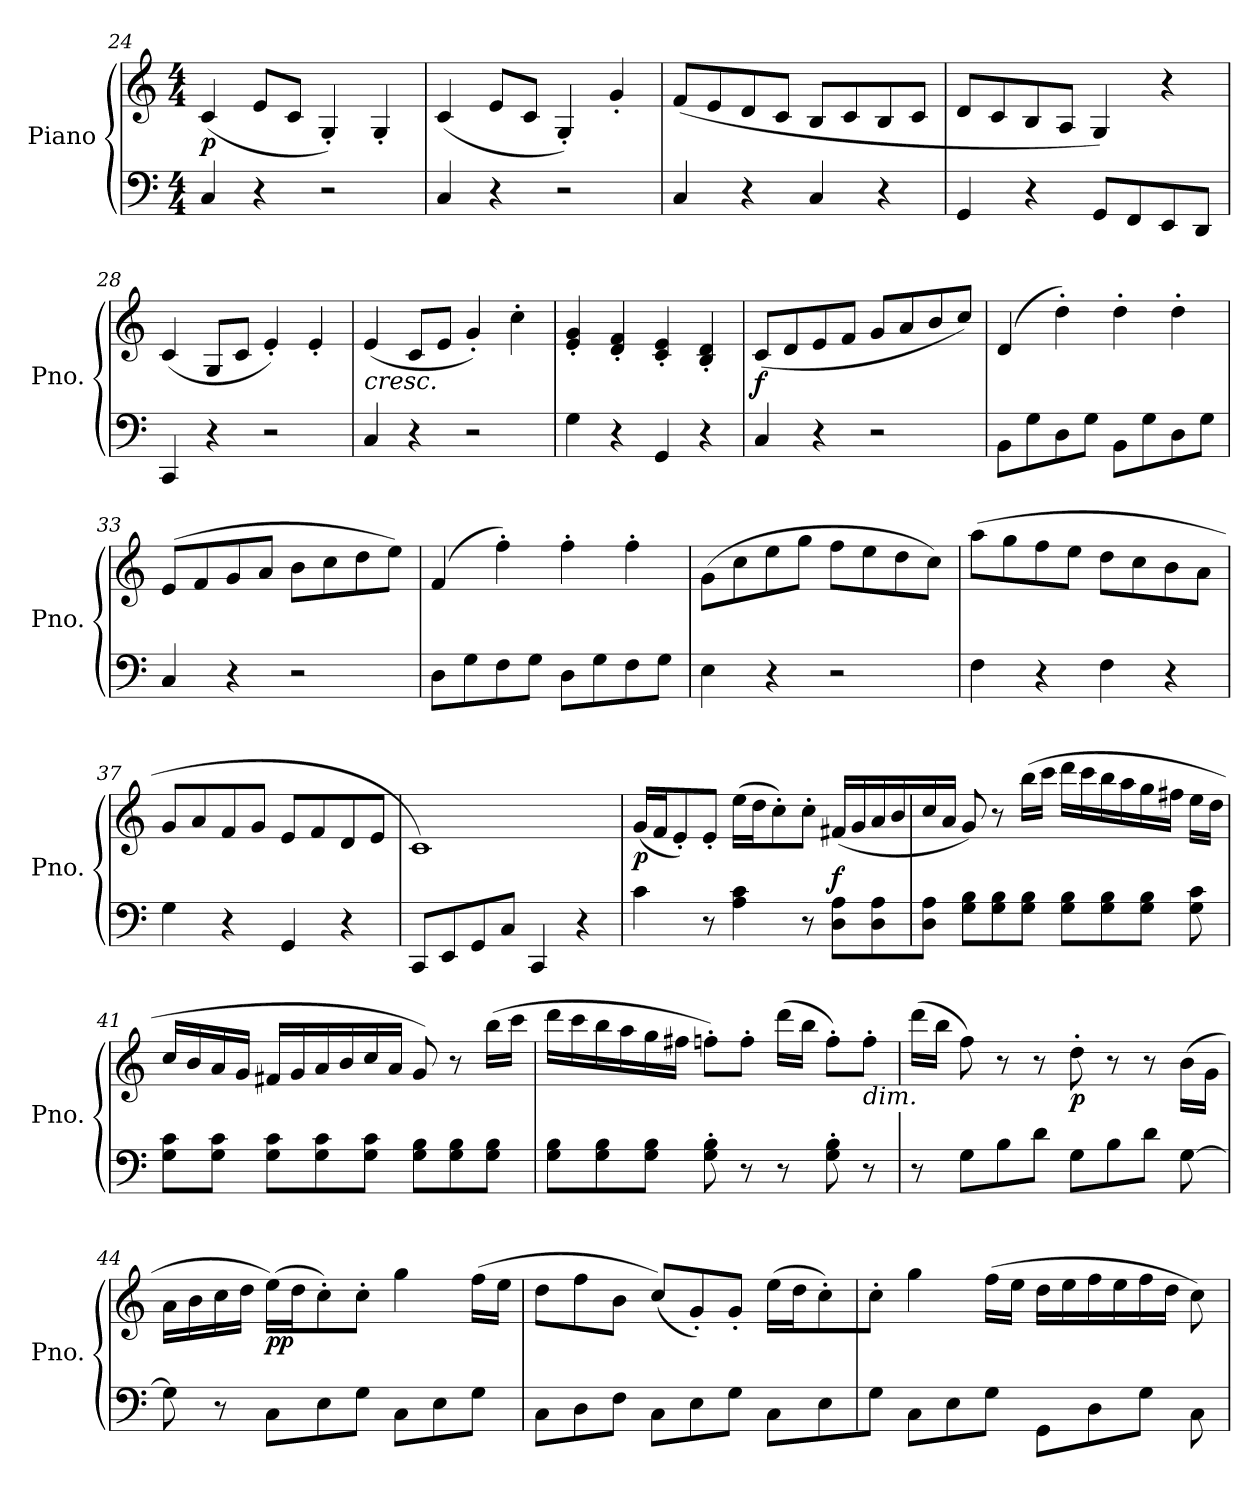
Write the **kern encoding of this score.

**kern	**kern	**dynam
*part1	*part1	*part1
*staff2	*staff1	*staff1/2
*I"Piano	*	*
*I'Pno.	*	*
*clefF4	*clefG2	*
*k[]	*k[]	*
*M4/4	*M4/4	*
=24	=24	=24
!	!	!LO:DY:b
4C/	(<4c/	p
4r	8e/L	.
.	8c/J	.
2r	4G'/)	.
.	4G'/	.
=25	=25	=25
4C</	(<4c/	.
4r	8e/L	.
.	8c/J	.
2r	4G'/)	.
.	4g'/	.
=26	=26	=26
4C/	(<8f/L	.
.	8e/	.
4r	8d/	.
.	8c/J	.
4C/	8B/L	.
.	8c/	.
4r	8B/	.
.	8c/J	.
!!LO:LB:g=z
=27	=27	=27
4GG</	8d/L	.
.	8c/	.
4r	8B/	.
.	8A/J	.
8GG</L	4G/)	.
8FF/	.	.
8EE/	4r	.
8DD/J	.	.
=28	=28	=28
4CC/	(<4c/	.
4r	8G/L	.
.	8c/J	.
2r	4e'/)	.
.	4e'/	.
=29	=29	=29
!	!LO:TX:b:i:t=cresc.	!
4C</	(<4e/	.
4r	8c/L	.
.	8e/J	.
2r	4g'/)	.
.	4cc'\	.
=30	=30	=30
4G\	4e/' 4g/'	.
4r	4d/' 4f/'	.
4GG/	4c/' 4e/'	.
4r	4B/' 4d/'	.
=31	=31	=31
!	!	!LO:DY:b
4C/	(<8c/L	f
.	8d/	.
4r	8e/	.
.	8f/J	.
2r	8g/L	.
.	8a/	.
.	8b/	.
.	8cc/J)	.
=32	=32	=32
8BB<\L	(>4d/	.
8G\	.	.
8D\	4dd'\)	.
8G\J	.	.
8BB\L	4dd'\	.
8G\	.	.
8D\	4dd'\	.
8G\J	.	.
!!LO:PB:g=z
=33	=33	=33
4C</	(>8e/L	.
.	8f/	.
4r	8g/	.
.	8a/J	.
2r	8b\L	.
.	8cc\	.
.	8dd\	.
.	8ee\J)	.
=34	=34	=34
8D<\L	(>4f/	.
8G\	.	.
8F\	4ff'\)	.
8G\J	.	.
8D\L	4ff'\	.
8G\	.	.
8F\	4ff'\	.
8G\J	.	.
=35	=35	=35
4E\	(>8g\L	.
.	8cc\	.
4r	8ee\	.
.	8gg\J	.
2r	8ff\L	.
.	8ee\	.
.	8dd\	.
.	8cc\J)	.
=36	=36	=36
4F<\	(>8aa\L	.
.	8gg\	.
4r	8ff\	.
.	8ee\J	.
4F<\	8dd\L	.
.	8cc\	.
4r	8b\	.
.	8a\J	.
=37	=37	=37
4G<\	8g/L	.
.	8a/	.
4r	8f/	.
.	8g/J	.
4GG</	8e/L	.
.	8f/	.
4r	8d/	.
.	8e/J	.
!!LO:LB:g=z
=38	=38	=38
8CC</L	1c)	.
8EE</	.	.
8GG/	.	.
8C/J	.	.
4CC/	.	.
4r	.	.
=39	=39	=39
!	!	!LO:DY:b
4c\	(<16g/LL	p
.	16f/J	.
.	8e'/)	.
8r	8e'/J	.
4A\ 4c\	(>16ee\LL	.
.	16dd\J	.
.	8cc'\)	.
8r	8cc'\J	.
!	!	!LO:DY:a=2
8D\<< 8A\<<L	(<16f#X/LL	f
.	16g/	.
8D\ 8A\	16a/	.
.	16b/	.
=40	=40	=40
8D\ 8A\J	16cc/	.
.	16a/JJ	.
8G\ 8B\L	8g/)	.
8G\ 8B\	8r	.
8G\ 8B\J	(>16bb\LL	.
.	16ccc\JJ	.
8G\ 8B\L	16ddd\LL	.
.	16ccc\	.
8G\ 8B\	16bb\	.
.	16aa\	.
8G\ 8B\J	16gg\	.
.	16ff#X\JJ	.
8G\< 8c\<	16ee\LL	.
.	16dd\JJ	.
!!LO:LB:g=z
=41	=41	=41
8G\ 8c\L	16cc/LL	.
.	16b/	.
8G\ 8c\J	16a/	.
.	16g/JJ	.
8G\ 8c\L	16f#X/LL	.
.	16g/	.
8G\ 8c\	16a/	.
.	16b/	.
8G\ 8c\J	16cc/	.
.	16a/JJ	.
8G\ 8B\L	8g/)	.
8G\ 8B\	8r	.
8G\ 8B\J	(>16bb\LL	.
.	16ccc\JJ	.
=42	=42	=42
8G\ 8B\L	16ddd\LL	.
.	16ccc\	.
8G\ 8B\	16bb\	.
.	16aa\	.
8G\ 8B\J	16gg\	.
.	16ff#X\JJ	.
8G\' 8B\'	8ffn'\L)	.
8r	8ff'\J	.
8r	(>16ddd\LL	.
.	16bb\JJ	.
8G\' 8B\'	8ff'\L)	.
!	!LO:TX:b:i:t=dim.	!
8r	8ff'\J	.
=43	=43	=43
8r	(>16ddd\LL	.
.	16bb\JJ	.
8G\L	8ff\)	.
8B\	8r	.
8d\J	8r	.
!	!	!LO:DY:b
8G\L	8dd'\	p
8B\	8r	.
8d\J	8r	.
[8G\	(>16b\LL	.
.	16g\JJ	.
!!LO:LB:g=z
=44	=44	=44
8G\]	16a\LL	.
.	16b\	.
8r	16cc\	.
.	16dd\JJ	.
!	!	!LO:DY:b
8C<\L	(>16ee\LL)	pp
.	16dd\J	.
8E\	8cc'\)	.
8G\J	8cc'\J	.
8C\L	4gg\	.
8E\	.	.
8G\J	(>16ff\LL	.
.	16ee\JJ	.
=45	=45	=45
8C\L	8dd\L	.
8D\	8ff\	.
8F\J	8b\J	.
8C\L	(<8cc/L)	.
8E\	8g'/)	.
8G\J	8g'/J	.
8C\L	(>16ee\LL	.
.	16dd\J	.
8E\	8cc'\)	.
=46	=46	=46
8G\J	8cc'\J	.
8C\L	4gg\	.
8E\	.	.
8G\J	(>16ff\LL	.
.	16ee\JJ	.
8GG\L	16dd\LL	.
.	16ee\	.
8D\	16ff\	.
.	16ee\	.
8G\J	16ff\	.
.	16dd\JJ	.
8C\L	8cc\)	.
=	=	=
*-	*-	*-
